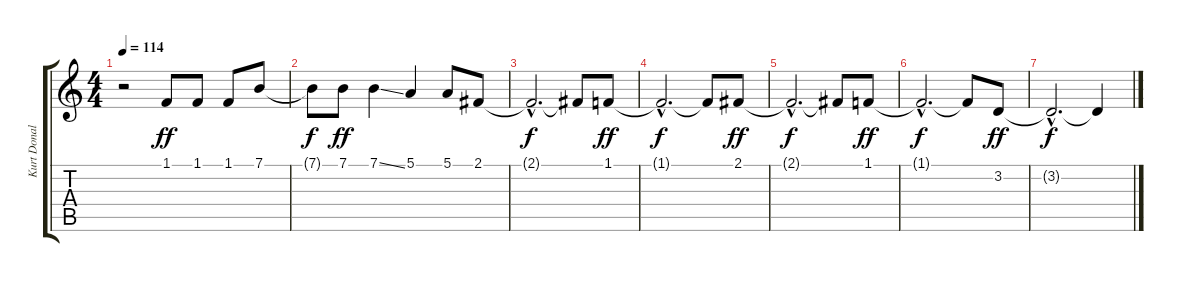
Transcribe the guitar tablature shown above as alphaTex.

\track ("Kurt Donald Cobain (Voix)" "Kurt Donal") {instrument altosax}
\staff {score tabs}
\tuning (E4 B3 G3 D3 A2 E2) {hide}
\ts (4 4)
\tempo 114
\clef g2
\ks c
r.2{dy f} 1.1.8{dy ff} 1.1.8 1.1.8 7.1.8 |
7.1{t}.8{dy f} 7.1.8{dy ff} 7.1{ss}.4 5.1.4 5.1.8 2.1.8 |
2.1{hac t}.2{d dy f} 2.1{t}.8 1.1.8{dy ff} |
1.1{hac t}.2{d dy f} 1.1{t}.8 2.1.8{dy ff} |
2.1{hac t}.2{d dy f} 2.1{t}.8 1.1.8{dy ff} |
1.1{hac t}.2{d dy f} 1.1{t}.8 3.2.8{dy ff} |
3.2{hac t}.2{d dy f} 3.2{t}.4
